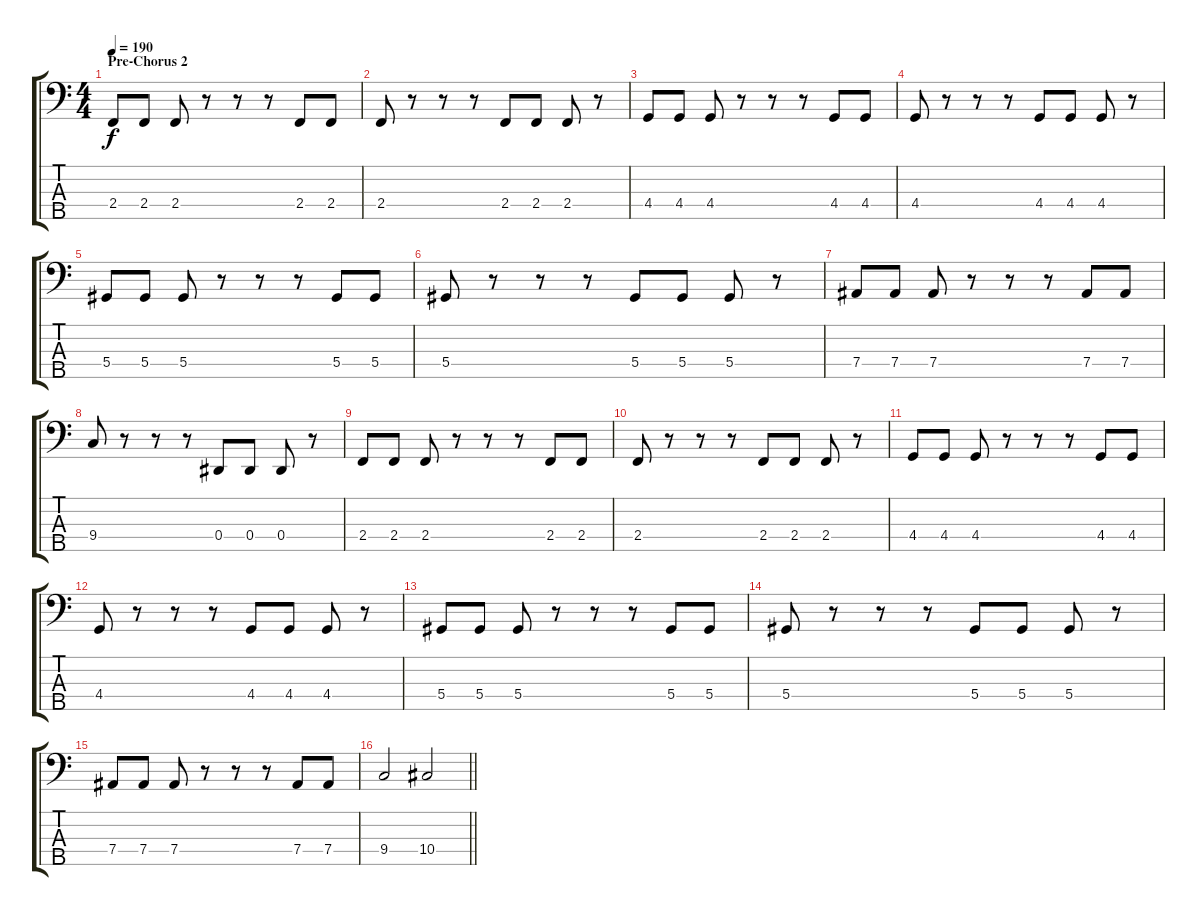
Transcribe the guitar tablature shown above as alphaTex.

\track "" {instrument electricbasspick}
\staff {score tabs}
\tuning (Gb2 Db2 Ab1 Eb1 Bb0) {hide}
\ts (4 4)
\section ("" "Pre-Chorus 2")
\tempo 190
\clef f4
\ks c
2.4.8{dy f} 2.4.8 2.4.8 r.8 r.8 r.8 2.4.8 2.4.8 |
2.4.8 r.8 r.8 r.8 2.4.8 2.4.8 2.4.8 r.8 |
4.4.8 4.4.8 4.4.8 r.8 r.8 r.8 4.4.8 4.4.8 |
4.4.8 r.8 r.8 r.8 4.4.8 4.4.8 4.4.8 r.8 |
5.4.8 5.4.8 5.4.8 r.8 r.8 r.8 5.4.8 5.4.8 |
5.4.8 r.8 r.8 r.8 5.4.8 5.4.8 5.4.8 r.8 |
7.4.8 7.4.8 7.4.8 r.8 r.8 r.8 7.4.8 7.4.8 |
9.4.8 r.8 r.8 r.8 0.4.8 0.4.8 0.4.8 r.8 |
2.4.8 2.4.8 2.4.8 r.8 r.8 r.8 2.4.8 2.4.8 |
2.4.8 r.8 r.8 r.8 2.4.8 2.4.8 2.4.8 r.8 |
4.4.8 4.4.8 4.4.8 r.8 r.8 r.8 4.4.8 4.4.8 |
4.4.8 r.8 r.8 r.8 4.4.8 4.4.8 4.4.8 r.8 |
5.4.8 5.4.8 5.4.8 r.8 r.8 r.8 5.4.8 5.4.8 |
5.4.8 r.8 r.8 r.8 5.4.8 5.4.8 5.4.8 r.8 |
7.4.8 7.4.8 7.4.8 r.8 r.8 r.8 7.4.8 7.4.8 |
\barLineRight lightlight
9.4.2 10.4.2
